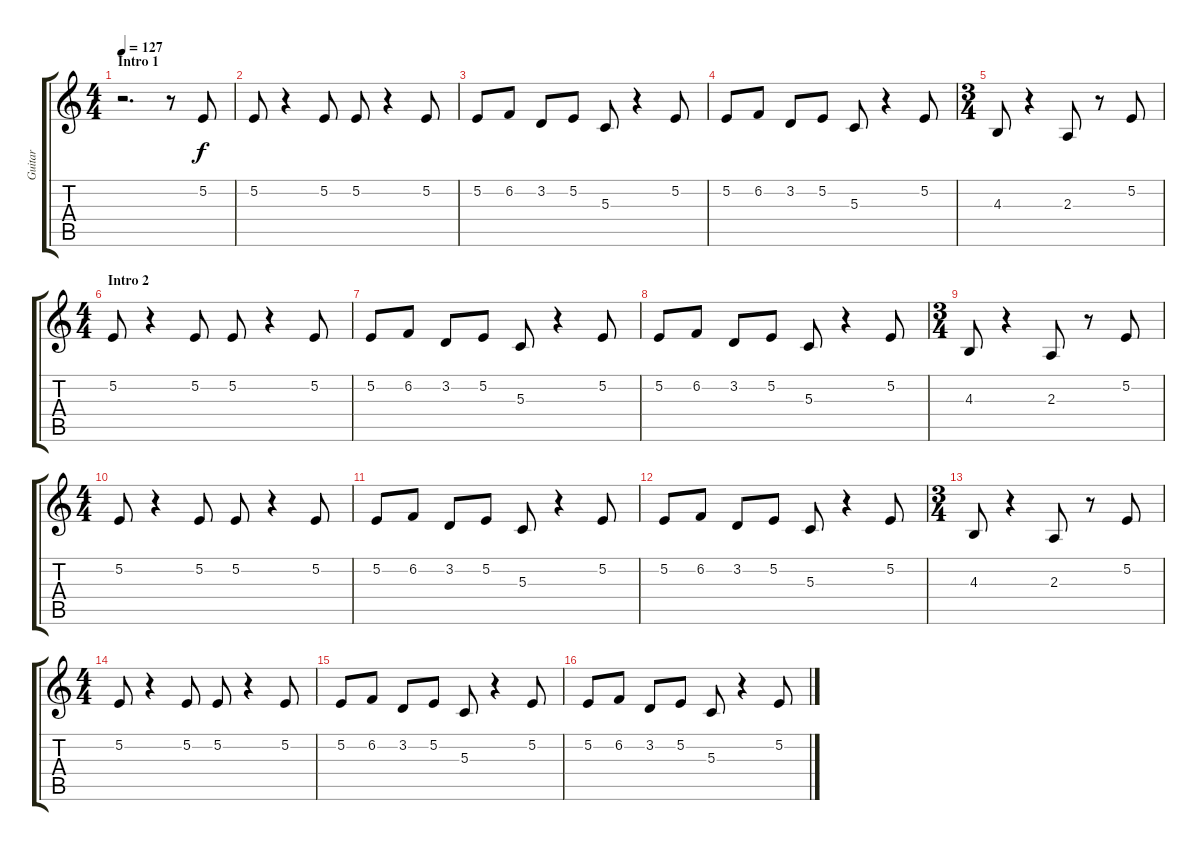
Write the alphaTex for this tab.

\track ("Guitar " "Guitar ") {instrument harpsichord}
\staff {score tabs}
\tuning (E4 B3 G3 D3 A2 E2) {hide}
\ts (4 4)
\section ("" "Intro 1")
\tempo 127
\clef g2
\ks c
r.2{d dy f instrument harpsichord} r.8 5.2.8 |
5.2.8 r.4 5.2.8 5.2.8 r.4 5.2.8 |
5.2.8 6.2.8 3.2.8 5.2.8 5.3.8 r.4 5.2.8 |
5.2.8 6.2.8 3.2.8 5.2.8 5.3.8 r.4 5.2.8 |
\ts (3 4)
4.3.8 r.4 2.3.8 r.8 5.2.8 |
\ts (4 4)
\section ("" "Intro 2")
5.2.8 r.4 5.2.8 5.2.8 r.4 5.2.8 |
5.2.8 6.2.8 3.2.8 5.2.8 5.3.8 r.4 5.2.8 |
5.2.8 6.2.8 3.2.8 5.2.8 5.3.8 r.4 5.2.8 |
\ts (3 4)
4.3.8 r.4 2.3.8 r.8 5.2.8 |
\ts (4 4)
5.2.8 r.4 5.2.8 5.2.8 r.4 5.2.8 |
5.2.8 6.2.8 3.2.8 5.2.8 5.3.8 r.4 5.2.8 |
5.2.8 6.2.8 3.2.8 5.2.8 5.3.8 r.4 5.2.8 |
\ts (3 4)
4.3.8 r.4 2.3.8 r.8 5.2.8 |
\ts (4 4)
5.2.8 r.4 5.2.8 5.2.8 r.4 5.2.8 |
5.2.8 6.2.8 3.2.8 5.2.8 5.3.8 r.4 5.2.8 |
5.2.8 6.2.8 3.2.8 5.2.8 5.3.8 r.4 5.2.8
